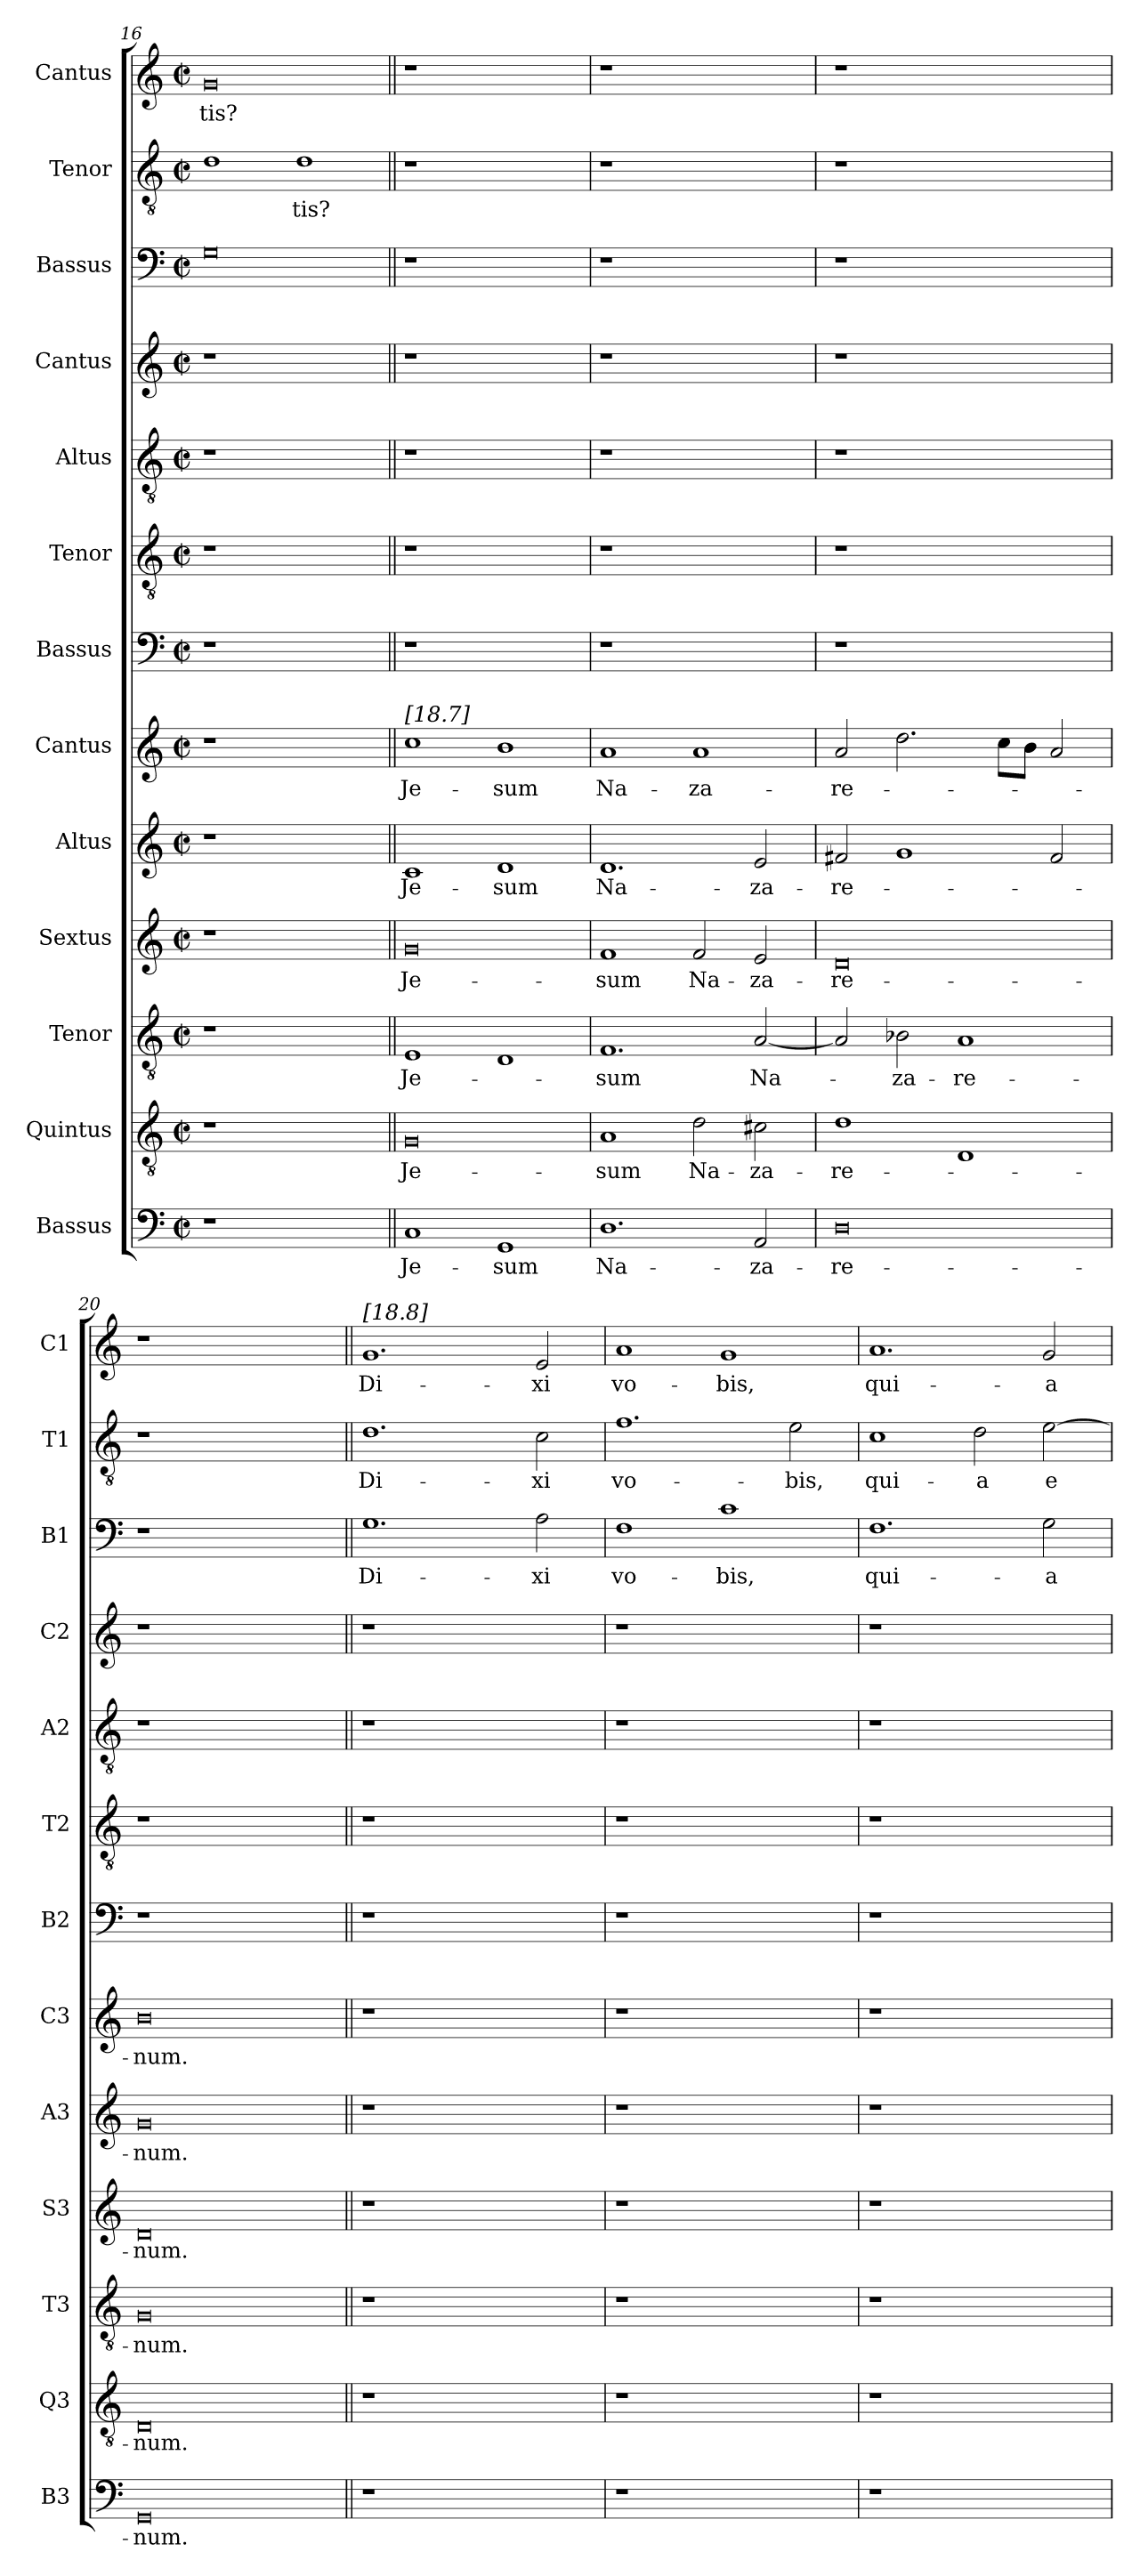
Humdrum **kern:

**kern	**text	**kern	**text	**kern	**text	**kern	**text	**kern	**text	**kern	**text	**kern	**kern	**kern	**kern	**kern	**text	**kern	**text	**kern	**text
*part13	*part13	*part12	*part12	*part11	*part11	*part10	*part10	*part9	*part9	*part8	*part8	*part7	*part6	*part5	*part4	*part3	*part3	*part2	*part2	*part1	*part1
*staff13	*staff13	*staff12	*staff12	*staff11	*staff11	*staff10	*staff10	*staff9	*staff9	*staff8	*staff8	*staff7	*staff6	*staff5	*staff4	*staff3	*staff3	*staff2	*staff2	*staff1	*staff1
*I"Bassus	*	*I"Quintus	*	*I"Tenor	*	*I"Sextus	*	*I"Altus	*	*I"Cantus	*	*I"Bassus	*I"Tenor	*I"Altus	*I"Cantus	*I"Bassus	*	*I"Tenor	*	*I"Cantus	*
*I'B3	*	*I'Q3	*	*I'T3	*	*I'S3	*	*I'A3	*	*I'C3	*	*I'B2	*I'T2	*I'A2	*I'C2	*I'B1	*	*I'T1	*	*I'C1	*
*clefF4	*	*clefGv2	*	*clefGv2	*	*clefG2	*	*clefG2	*	*clefG2	*	*clefF4	*clefGv2	*clefGv2	*clefG2	*clefF4	*	*clefGv2	*	*clefG2	*
*k[]	*	*k[]	*	*k[]	*	*k[]	*	*k[]	*	*k[]	*	*k[]	*k[]	*k[]	*k[]	*k[]	*	*k[]	*	*k[]	*
*C:	*	*C:	*	*C:	*	*C:	*	*C:	*	*C:	*	*C:	*C:	*C:	*C:	*C:	*	*C:	*	*C:	*
*M2/2	*	*M2/2	*	*M2/2	*	*M2/2	*	*M2/2	*	*M2/2	*	*M2/2	*M2/2	*M2/2	*M2/2	*M2/2	*	*M2/2	*	*M2/2	*
*met(c|)	*	*met(c|)	*	*met(c|)	*	*met(c|)	*	*met(c|)	*	*met(c|)	*	*met(c|)	*met(c|)	*met(c|)	*met(c|)	*met(c|)	*	*met(c|)	*	*met(c|)	*
=16	=16	=16	=16	=16	=16	=16	=16	=16	=16	=16	=16	=16	=16	=16	=16	=16	=16	=16	=16	=16	=16
!	!	!	!	!	!	!	!	!	!	!	!	!	!	!	!	!	!	!	!	!	!LO:LY:b
1r	.	1r	.	1r	.	1r	.	1r	.	1r	.	1r	1r	1r	1r	0G	.	1d	.	0g	-tis?
!	!	!	!	!	!	!	!	!	!	!	!	!	!	!	!	!	!	!	!LO:LY:b	!	!
1ryy	.	1ryy	.	1ryy	.	1ryy	.	1ryy	.	1ryy	.	1ryy	1ryy	1ryy	1ryy	.	.	1d	-tis?	.	.
!!LO:LB:g=z
=17||	=17||	=17||	=17||	=17||	=17||	=17||	=17||	=17||	=17||	=17||	=17||	=17||	=17||	=17||	=17||	=17||	=17||	=17||	=17||	=17||	=17||
!	!	!	!	!	!	!	!	!	!	!LO:TX:a:t=[18.7]	!	!	!	!	!	!	!	!	!	!	!
!	!LO:LY:b	!	!LO:LY:b	!	!LO:LY:b	!	!LO:LY:b	!	!LO:LY:b	!	!LO:LY:b	!	!	!	!	!	!	!	!	!	!
1C	Je-	0G	Je-	1E	Je-	0g	Je-	1c	Je-	1cc	Je-	1r	1r	1r	1r	1r	.	1r	.	1r	.
!	!LO:LY:b	!	!	!	!	!	!	!	!LO:LY:b	!	!LO:LY:b	!	!	!	!	!	!	!	!	!	!
1GG	-sum	.	.	1D	.	.	.	1d	-sum	1b	-sum	1ryy	1ryy	1ryy	1ryy	1ryy	.	1ryy	.	1ryy	.
=18	=18	=18	=18	=18	=18	=18	=18	=18	=18	=18	=18	=18	=18	=18	=18	=18	=18	=18	=18	=18	=18
!	!LO:LY:b	!	!LO:LY:b	!	!LO:LY:b	!	!LO:LY:b	!	!LO:LY:b	!	!LO:LY:b	!	!	!	!	!	!	!	!	!	!
1.D	Na-	1A	-sum	1.F	-sum	1f	-sum	1.d	Na-	1a	Na-	1r	1r	1r	1r	1r	.	1r	.	1r	.
!	!	!	!LO:LY:b	!	!	!	!LO:LY:b	!	!	!	!LO:LY:b	!	!	!	!	!	!	!	!	!	!
.	.	2d\	Na-	.	.	2f/	Na-	.	.	1a	-za-	1ryy	1ryy	1ryy	1ryy	1ryy	.	1ryy	.	1ryy	.
!	!LO:LY:b	!	!LO:LY:b	!	!LO:LY:b	!	!LO:LY:b	!	!LO:LY:b	!	!	!	!	!	!	!	!	!	!	!	!
2AA/	-za-	2c#X\	-za-	[2A/	Na-	2e/	-za-	2e/	-za-	.	.	.	.	.	.	.	.	.	.	.	.
=19	=19	=19	=19	=19	=19	=19	=19	=19	=19	=19	=19	=19	=19	=19	=19	=19	=19	=19	=19	=19	=19
!	!LO:LY:b	!	!LO:LY:b	!	!	!	!LO:LY:b	!	!LO:LY:b	!	!LO:LY:b	!	!	!	!	!	!	!	!	!	!
0D	-re-	1d	-re-	2A/]	.	0d	-re-	2f#X/	-re-	2a/	-re-	1r	1r	1r	1r	1r	.	1r	.	1r	.
!	!	!	!	!	!LO:LY:b	!	!	!	!	!	!	!	!	!	!	!	!	!	!	!	!
.	.	.	.	2B-X\	-za-	.	.	1g	.	2.dd\	.	.	.	.	.	.	.	.	.	.	.
!	!	!	!	!	!LO:LY:b	!	!	!	!	!	!	!	!	!	!	!	!	!	!	!	!
.	.	1D	.	1A	-re-	.	.	.	.	.	.	1ryy	1ryy	1ryy	1ryy	1ryy	.	1ryy	.	1ryy	.
.	.	.	.	.	.	.	.	.	.	8cc\L	.	.	.	.	.	.	.	.	.	.	.
.	.	.	.	.	.	.	.	.	.	8b\J	.	.	.	.	.	.	.	.	.	.	.
.	.	.	.	.	.	.	.	2f#/	.	2a/	.	.	.	.	.	.	.	.	.	.	.
=20	=20	=20	=20	=20	=20	=20	=20	=20	=20	=20	=20	=20	=20	=20	=20	=20	=20	=20	=20	=20	=20
!	!LO:LY:b	!	!LO:LY:b	!	!LO:LY:b	!	!LO:LY:b	!	!LO:LY:b	!	!LO:LY:b	!	!	!	!	!	!	!	!	!	!
0GG	-num.	0D	-num.	0G	-num.	0d	-num.	0g	-num.	0b	-num.	1r	1r	1r	1r	1r	.	1r	.	1r	.
.	.	.	.	.	.	.	.	.	.	.	.	1ryy	1ryy	1ryy	1ryy	1ryy	.	1ryy	.	1ryy	.
!!LO:PB:g=z
=21||	=21||	=21||	=21||	=21||	=21||	=21||	=21||	=21||	=21||	=21||	=21||	=21||	=21||	=21||	=21||	=21||	=21||	=21||	=21||	=21||	=21||
!	!	!	!	!	!	!	!	!	!	!	!	!	!	!	!	!	!	!	!	!LO:TX:a:t=[18.8]	!
!	!	!	!	!	!	!	!	!	!	!	!	!	!	!	!	!	!LO:LY:b	!	!LO:LY:b	!	!LO:LY:b
1r	.	1r	.	1r	.	1r	.	1r	.	1r	.	1r	1r	1r	1r	1.G	Di-	1.d	Di-	1.g	Di-
1ryy	.	1ryy	.	1ryy	.	1ryy	.	1ryy	.	1ryy	.	1ryy	1ryy	1ryy	1ryy	.	.	.	.	.	.
!	!	!	!	!	!	!	!	!	!	!	!	!	!	!	!	!	!LO:LY:b	!	!LO:LY:b	!	!LO:LY:b
.	.	.	.	.	.	.	.	.	.	.	.	.	.	.	.	2A\	-xi	2c\	-xi	2e/	-xi
=22	=22	=22	=22	=22	=22	=22	=22	=22	=22	=22	=22	=22	=22	=22	=22	=22	=22	=22	=22	=22	=22
!	!	!	!	!	!	!	!	!	!	!	!	!	!	!	!	!	!LO:LY:b	!	!LO:LY:b	!	!LO:LY:b
1r	.	1r	.	1r	.	1r	.	1r	.	1r	.	1r	1r	1r	1r	1F	vo-	1.f	vo-	1a	vo-
!	!	!	!	!	!	!	!	!	!	!	!	!	!	!	!	!	!LO:LY:b	!	!	!	!LO:LY:b
1ryy	.	1ryy	.	1ryy	.	1ryy	.	1ryy	.	1ryy	.	1ryy	1ryy	1ryy	1ryy	1c	-bis,	.	.	1g	-bis,
!	!	!	!	!	!	!	!	!	!	!	!	!	!	!	!	!	!	!	!LO:LY:b	!	!
.	.	.	.	.	.	.	.	.	.	.	.	.	.	.	.	.	.	2e\	-bis,	.	.
=23	=23	=23	=23	=23	=23	=23	=23	=23	=23	=23	=23	=23	=23	=23	=23	=23	=23	=23	=23	=23	=23
!	!	!	!	!	!	!	!	!	!	!	!	!	!	!	!	!	!LO:LY:b	!	!LO:LY:b	!	!LO:LY:b
1r	.	1r	.	1r	.	1r	.	1r	.	1r	.	1r	1r	1r	1r	1.F	qui-	1c	qui-	1.a	qui-
!	!	!	!	!	!	!	!	!	!	!	!	!	!	!	!	!	!	!	!LO:LY:b	!	!
1ryy	.	1ryy	.	1ryy	.	1ryy	.	1ryy	.	1ryy	.	1ryy	1ryy	1ryy	1ryy	.	.	2d\	-a	.	.
!	!	!	!	!	!	!	!	!	!	!	!	!	!	!	!	!	!LO:LY:b	!	!LO:LY:b	!	!LO:LY:b
.	.	.	.	.	.	.	.	.	.	.	.	.	.	.	.	2G\	-a	[2e\	e-	2g/	-a
=	=	=	=	=	=	=	=	=	=	=	=	=	=	=	=	=	=	=	=	=	=
*-	*-	*-	*-	*-	*-	*-	*-	*-	*-	*-	*-	*-	*-	*-	*-	*-	*-	*-	*-	*-	*-
